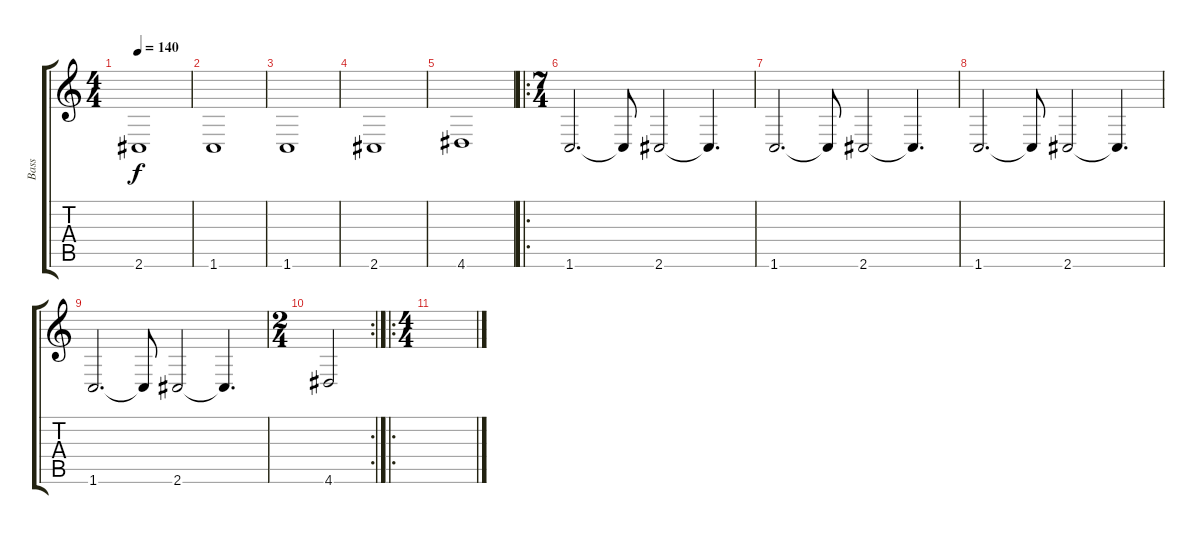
\track ("Bass" "Bass") {instrument electricbassfinger}
\staff {score tabs}
\tuning (B3 Gb3 D3 A2 E2 B1) {hide}
\ts (4 4)
\tempo 140
\clef g2
\ks c
2.6.1{dy f} |
1.6.1 |
1.6.1 |
2.6.1 |
4.6.1 |
\ro
\ts (7 4)
1.6.2{d} 1.6{t}.8 2.6.2 2.6{t}.4{d} |
1.6.2{d} 1.6{t}.8 2.6.2 2.6{t}.4{d} |
1.6.2{d} 1.6{t}.8 2.6.2 2.6{t}.4{d} |
1.6.2{d} 1.6{t}.8 2.6.2 2.6{t}.4{d} |
\rc 2
\ts (2 4)
4.6.2 |
\ro
\ts (4 4)
